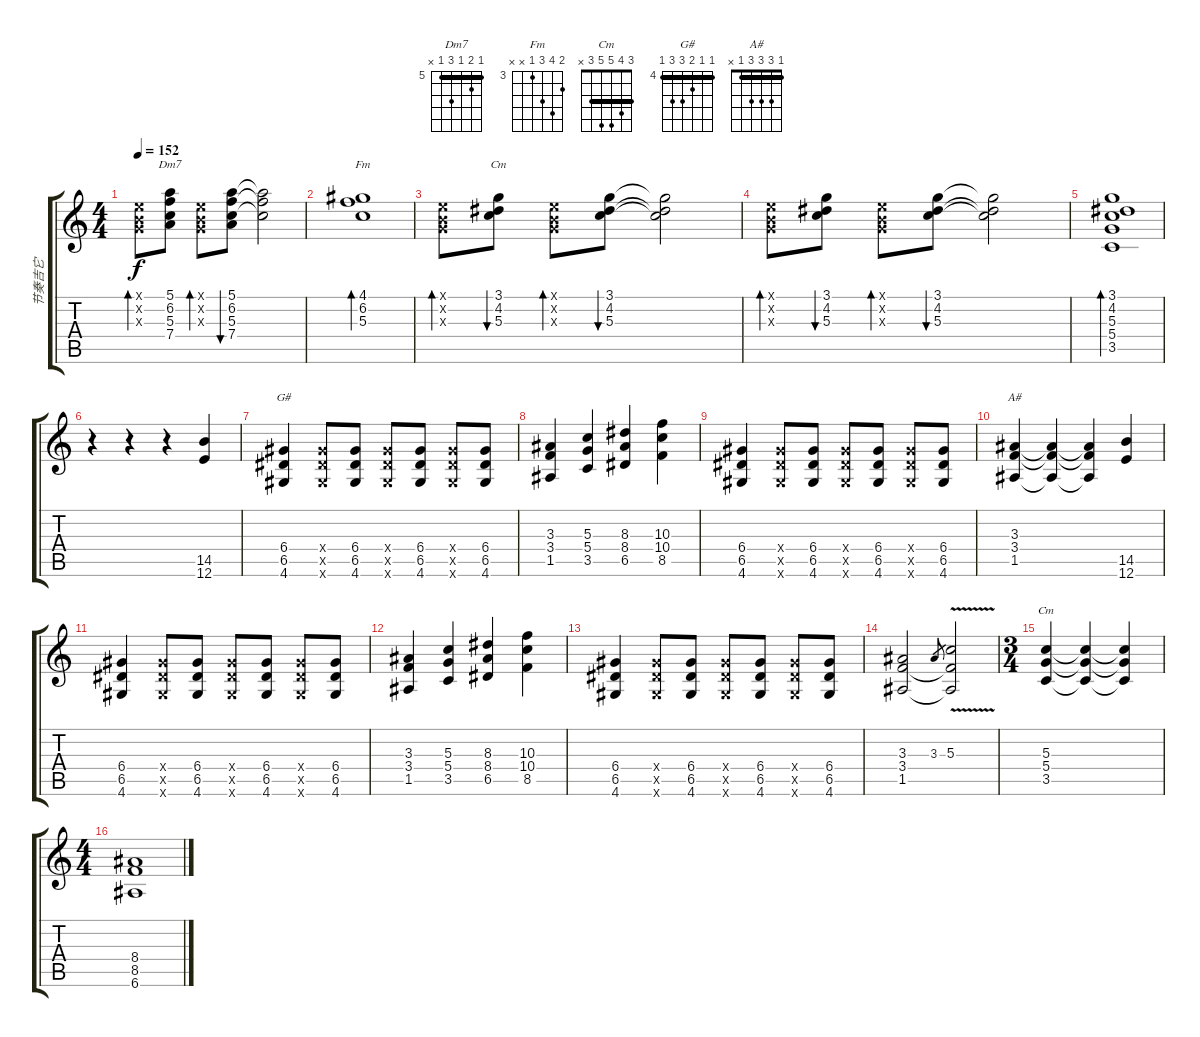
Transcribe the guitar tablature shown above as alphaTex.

\track ("节奏吉它" "节奏吉它") {instrument distortionguitar}
\staff {score tabs}
\tuning (E4 B3 G3 D3 A2 E2) {hide}
\chord ("Dm7" 5 6 5 7 5 x) {firstfret 5 barre 5}
\chord ("Fm" 4 6 5 3 x x) {firstfret 3}
\chord ("Cm" 3 4 5 x x x)
\chord ("G#" 4 4 5 6 6 4) {firstfret 4 barre 4}
\chord ("A#" 1 3 3 3 1 x) {barre 1}
\chord ("Cm" 3 4 5 5 3 x) {barre 3}
\ts (4 4)
\tempo 152
\clef g2
\ks c
(0.1{x} 0.2{x} 0.3{x}).8{bd 60 dy f} (5.1 6.2 5.3 7.4).8{ch "Dm7"} (0.1{x} 0.2{x} 0.3{x}).8{bd 60} (5.1 6.2 5.3 7.4).8{bu 60} (5.1{t} 6.2{t} 5.3{t}).2 |
(4.1 6.2 5.3).1{bd 480 ch "Fm"} |
(0.1{x} 0.2{x} 0.3{x}).8{bd 60 volume 9 instrument electricguitarclean} (3.1 4.2 5.3).8{bu 60 ch "Cm"} (0.1{x} 0.2{x} 0.3{x}).8{bd 60} (3.1 4.2 5.3).8{bu 60} (3.1{t} 4.2{t} 5.3{t}).2 |
(0.1{x} 0.2{x} 0.3{x}).8{bd 60} (3.1 4.2 5.3).8{bu 60} (0.1{x} 0.2{x} 0.3{x}).8{bd 60} (3.1 4.2 5.3).8{bu 60} (3.1{t} 4.2{t} 5.3{t}).2 |
(3.1 4.2 5.3 5.4 3.5).1{bd 480} |
r.4 r.4 r.4 (14.5 12.6).4{volume 16 instrument overdrivenguitar} |
(6.4 6.5 4.6).4{ch "G#"} (6.4{x} 6.5{x} 4.6{x}).8 (6.4 6.5 4.6).8 (6.4{x} 6.5{x} 4.6{x}).8 (6.4 6.5 4.6).8 (6.4{x} 6.5{x} 4.6{x}).8 (6.4 6.5 4.6).8 |
(3.3 3.4 1.5).4 (5.3 5.4 3.5).4 (8.3 8.4 6.5).4 (10.3 10.4 8.5).4 |
(6.4 6.5 4.6).4 (6.4{x} 6.5{x} 4.6{x}).8 (6.4 6.5 4.6).8 (6.4{x} 6.5{x} 4.6{x}).8 (6.4 6.5 4.6).8 (6.4{x} 6.5{x} 4.6{x}).8 (6.4 6.5 4.6).8 |
(3.3 3.4 1.5).4{ch "A#"} (3.3{t} 3.4{t} 1.5{t}).4 (3.3{t} 3.4{t} 1.5{t}).4 (14.5 12.6).4 |
(6.4 6.5 4.6).4 (6.4{x} 6.5{x} 4.6{x}).8 (6.4 6.5 4.6).8 (6.4{x} 6.5{x} 4.6{x}).8 (6.4 6.5 4.6).8 (6.4{x} 6.5{x} 4.6{x}).8 (6.4 6.5 4.6).8 |
(3.3 3.4 1.5).4 (5.3 5.4 3.5).4 (8.3 8.4 6.5).4 (10.3 10.4 8.5).4 |
(6.4 6.5 4.6).4 (6.4{x} 6.5{x} 4.6{x}).8 (6.4 6.5 4.6).8 (6.4{x} 6.5{x} 4.6{x}).8 (6.4 6.5 4.6).8 (6.4{x} 6.5{x} 4.6{x}).8 (6.4 6.5 4.6).8 |
(3.3 3.4 1.5).2 3.3.8{gr} (5.3{v} 3.4{v t} 1.5{v t}).2 |
\ts (3 4)
(5.3 5.4 3.5).4{ch "Cm"} (5.3{t} 5.4{t} 3.5{t}).4 (5.3{t} 5.4{t} 3.5{t}).4 |
\ts (4 4)
(8.4 8.5 6.6).1
